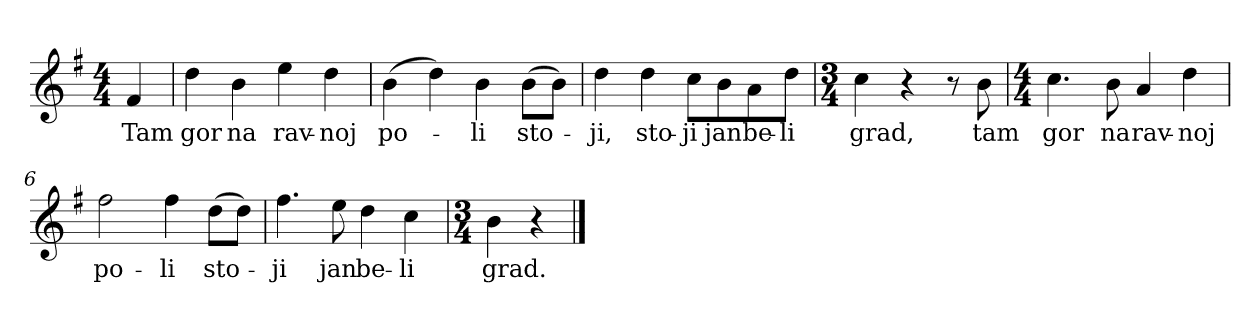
**kern	**text
*part1	*part1
*staff1	*staff1
*clefG2	*
*k[f#]	*
*G:	*
*M4/4	*
*MM100	*
=	=
4f#/	Tam
=1	=1
4dd\	gor
4b\	na
4ee\	rav-
4dd\	-noj
=2	=2
(>4b\	po-
4dd\)	.
4b\	-li
(>8b\L	sto-
8b\J)	.
=3	=3
4dd\	-ji,
4dd\	sto-
8cc\L	-ji
8b\	jan
8a\	be-
8dd\J	-li
=4	=4
*M3/4	*
4cc\	grad,
4r	.
8r	.
8b\	tam
=5	=5
*M4/4	*
4.cc\	gor
8b\	na
4a/	rav-
4dd\	-noj
!!LO:LB:g=z
=6	=6
2ff#\	po-
4ff#\	-li
(>8dd\L	sto-
8dd\J)	.
=7	=7
4.ff#\	-ji
8ee\	jan
4dd\	be-
4cc\	-li
=8	=8
*M3/4	*
4b\	grad.
4r	.
==	==
*-	*-
